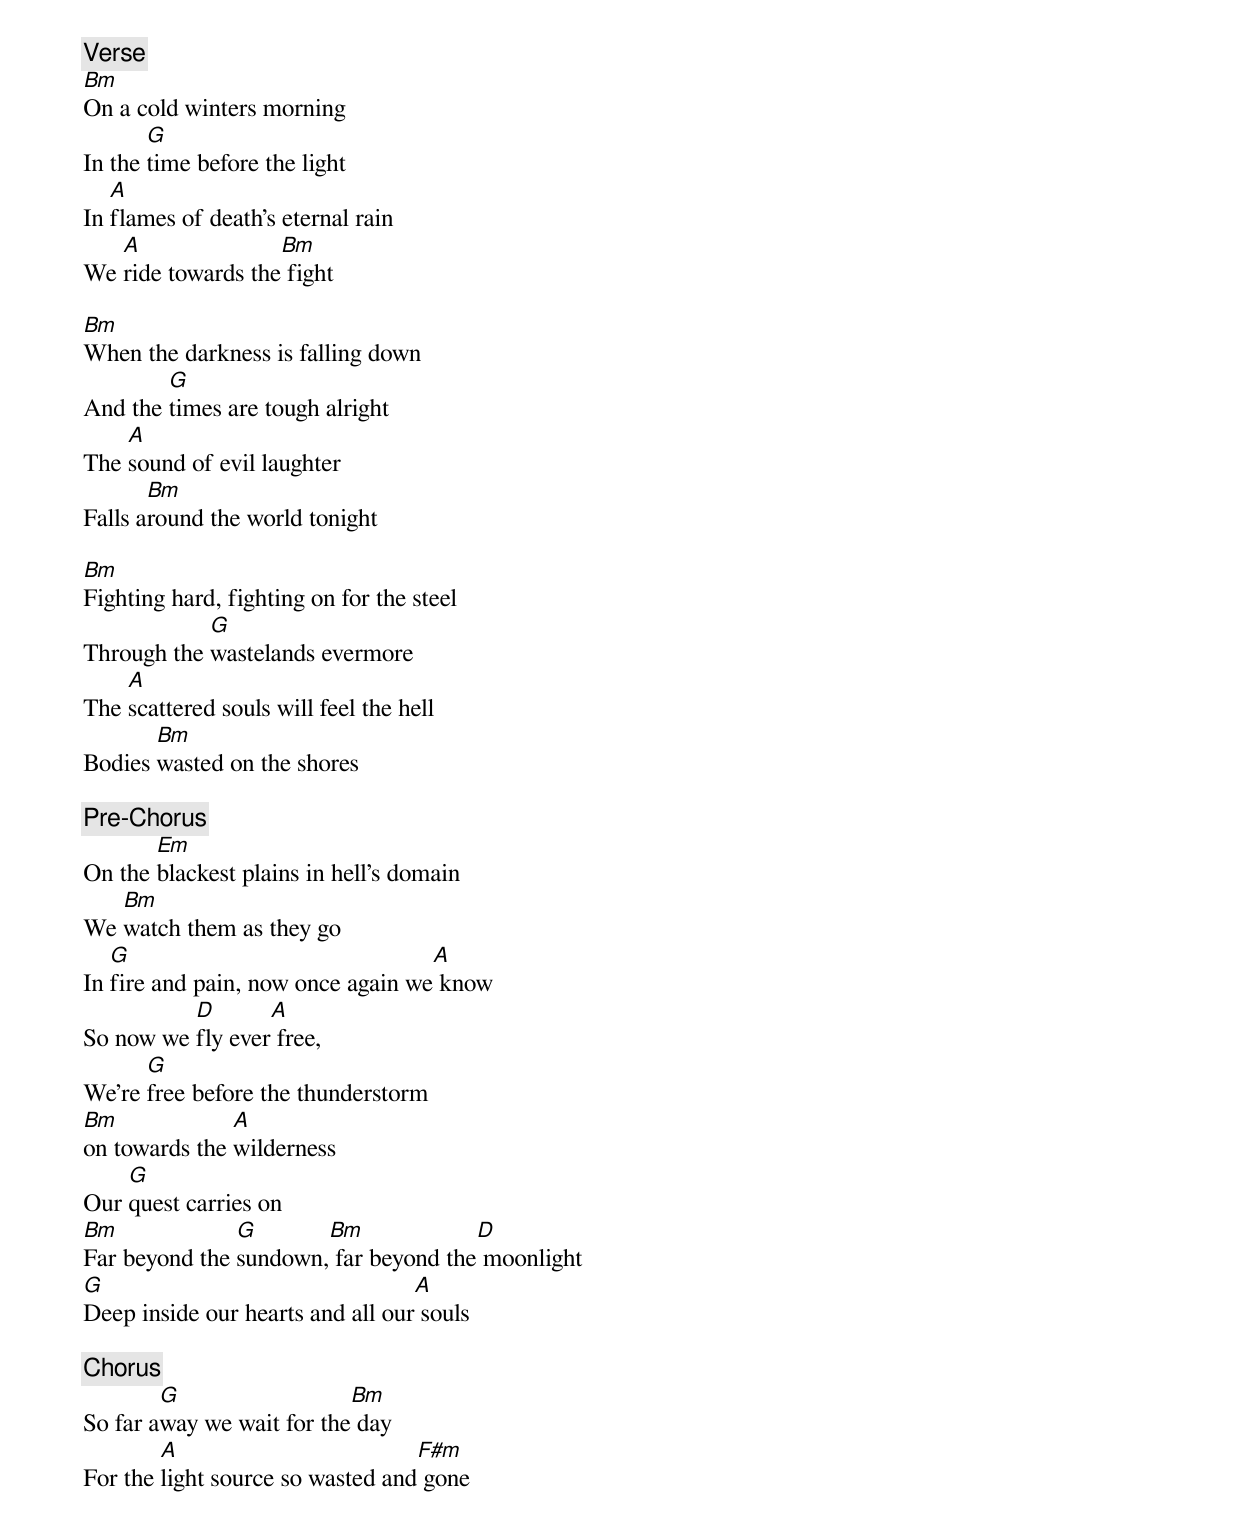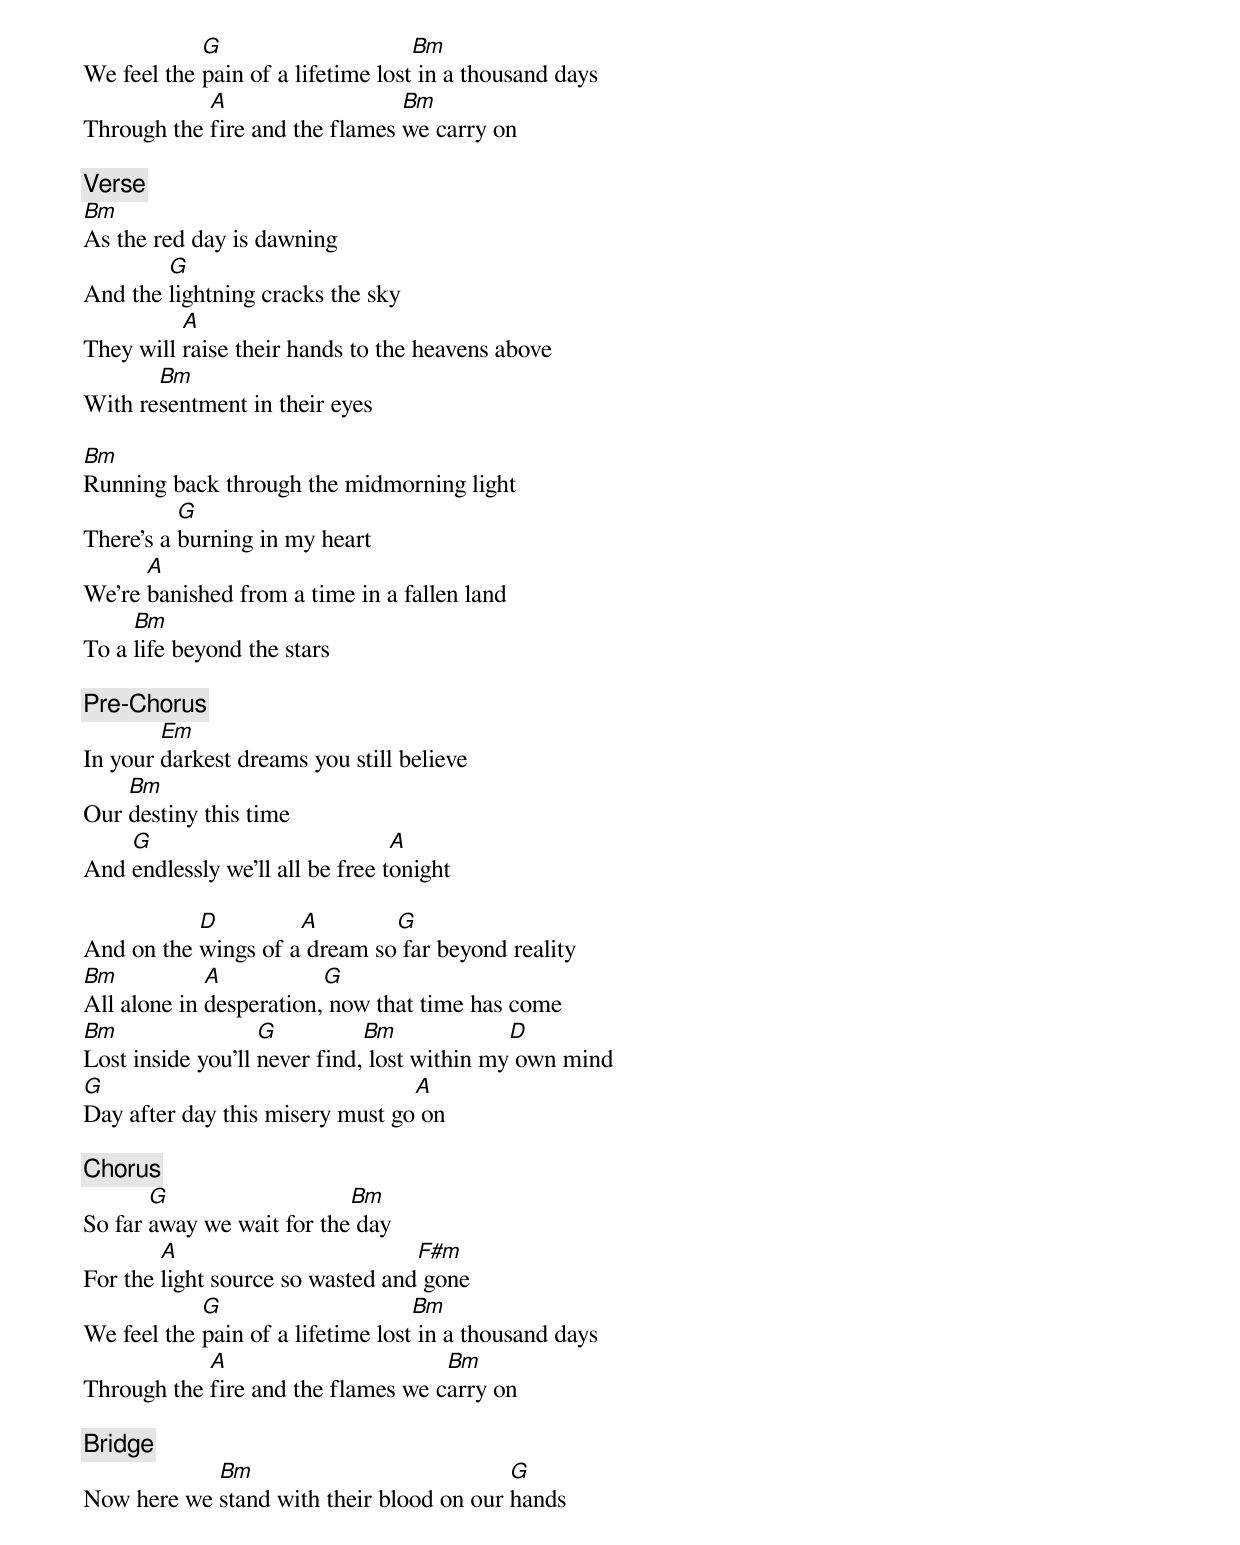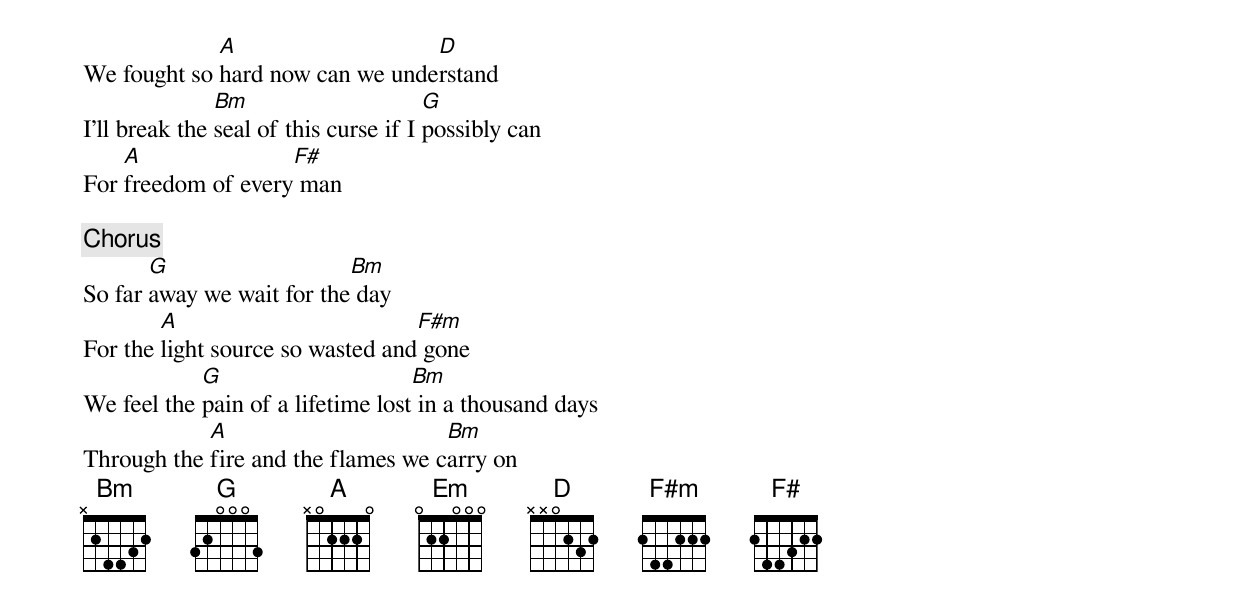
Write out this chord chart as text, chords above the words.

[Verse]
Bm
On a cold winters morning
       G
In the time before the light
   A
In flames of death's eternal rain
   A               Bm
We ride towards the fight

Bm
When the darkness is falling down
        G
And the times are tough alright
    A
The sound of evil laughter
       Bm
Falls around the world tonight

Bm
Fighting hard, fighting on for the steel
            G
Through the wastelands evermore
    A
The scattered souls will feel the hell
       Bm
Bodies wasted on the shores

[Pre-Chorus]
       Em
On the blackest plains in hell's domain
   Bm
We watch them as they go
   G                               A
In fire and pain, now once again we know
          D       A
So now we fly ever free,
      G
We're free before the thunderstorm
Bm             A
on towards the wilderness
    G
Our quest carries on
Bm             G       Bm             D
Far beyond the sundown, far beyond the moonlight
G                                 A
Deep inside our hearts and all our souls

[Chorus]
        G                  Bm
So far away we wait for the day
        A                         F#m
For the light source so wasted and gone
            G                      Bm
We feel the pain of a lifetime lost in a thousand days
            A                   Bm
Through the fire and the flames we carry on

[Verse]
Bm
As the red day is dawning
        G
And the lightning cracks the sky
          A
They will raise their hands to the heavens above
       Bm
With resentment in their eyes

Bm
Running back through the midmorning light
          G
There's a burning in my heart
      A
We're banished from a time in a fallen land
     Bm
To a life beyond the stars

[Pre-Chorus]
        Em
In your darkest dreams you still believe
    Bm
Our destiny this time
    G                            A
And endlessly we'll all be free tonight

           D         A        G
And on the wings of a dream so far beyond reality
Bm           A           G
All alone in desperation, now that time has come
Bm                 G          Bm             D
Lost inside you'll never find, lost within my own mind
G                                A
Day after day this misery must go on

[Chorus]
       G                   Bm
So far away we wait for the day
        A                         F#m
For the light source so wasted and gone
            G                      Bm
We feel the pain of a lifetime lost in a thousand days
            A                       Bm
Through the fire and the flames we carry on

[Bridge]
            Bm                            G
Now here we stand with their blood on our hands
             A                   D
We fought so hard now can we understand
               Bm                      G
I'll break the seal of this curse if I possibly can
    A               F#
For freedom of every man

[Chorus]
       G                   Bm
So far away we wait for the day
        A                         F#m
For the light source so wasted and gone
            G                      Bm
We feel the pain of a lifetime lost in a thousand days
            A                       Bm
Through the fire and the flames we carry on
